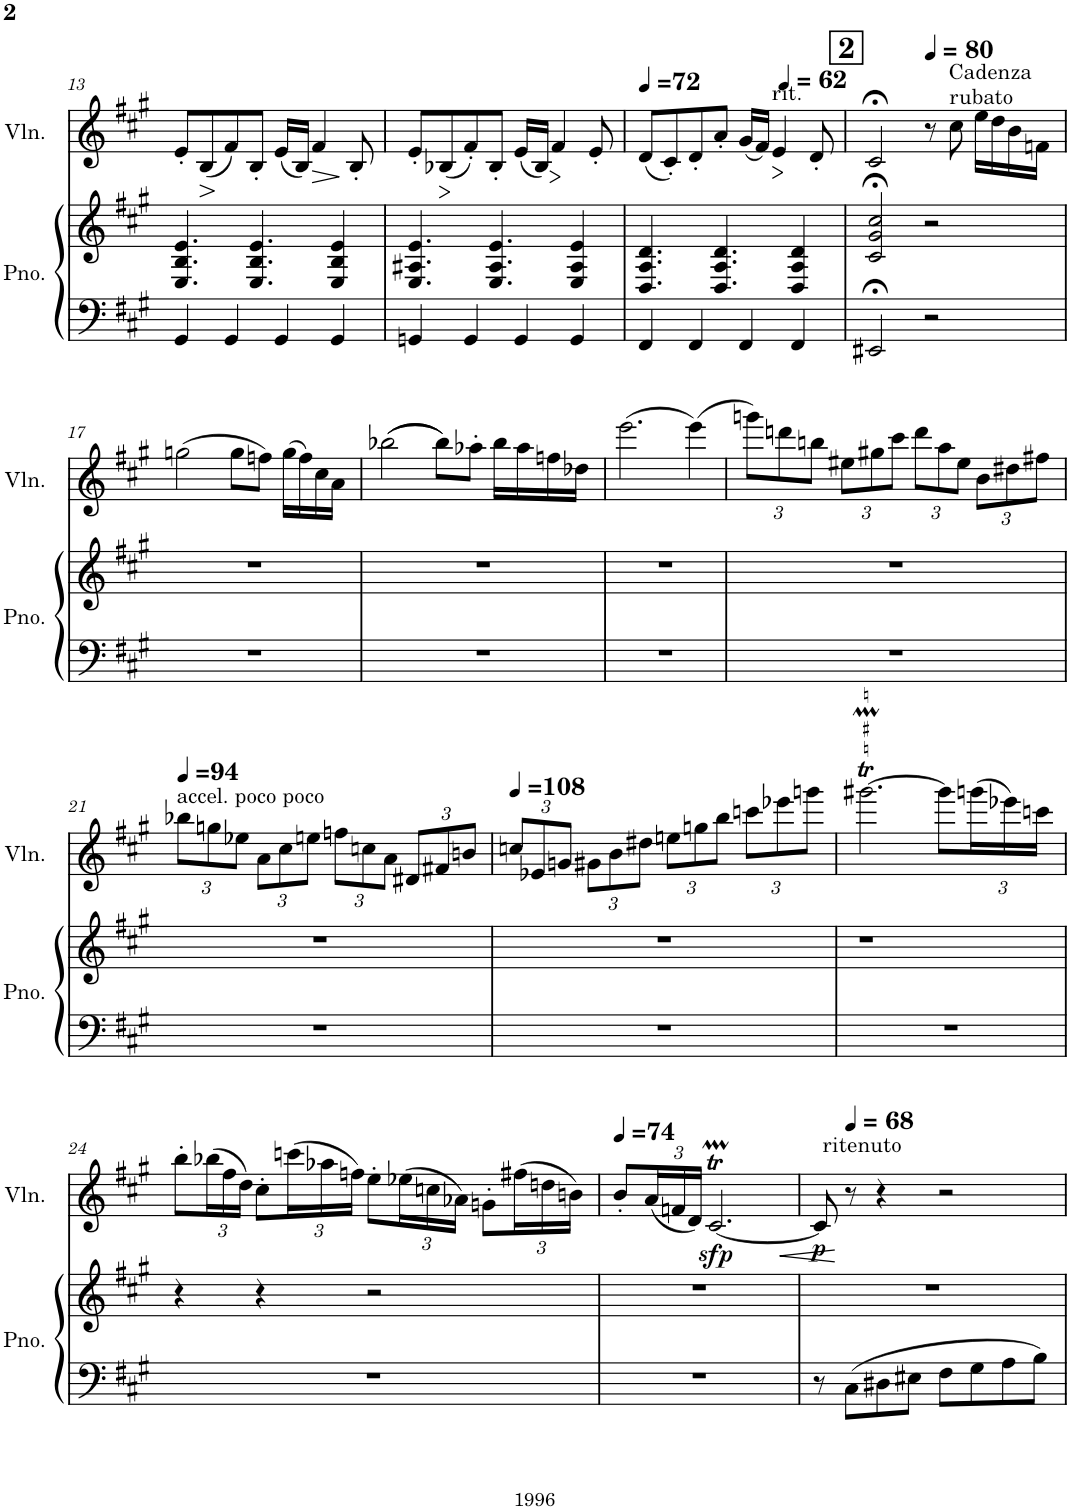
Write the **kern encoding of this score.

**kern	**kern	**kern	**dynam
*part2	*part2	*part1	*part1
*staff3	*staff2	*staff1	*staff1
*I"Piano	*	*I"Violin	*
*I'Pno.	*	*I'Vln.	*
!!LO:PB:g=z
*clefF4	*clefG2	*clefG2	*
*k[f#c#g#]	*k[f#c#g#]	*k[f#c#g#]	*
*M4/4	*M4/4	*M4/4	*
*met(c)	*met(c)	*met(c)	*
=13	=13	=13	=13
4GG#/	4.E/ 4.B/ 4.e/	8e'/L	.
!	!	!	!LO:HP:b
.	.	(8B/	>
4GG#/	.	8f#/)	]
.	4.E/ 4.B/ 4.e/	8B'/J	.
4GG#/	.	(16e/LL	.
.	.	16B/JJ)	.
!	!	!	!LO:HP:b
.	.	4f#/	>
4GG#/	4E/ 4B/ 4e/	.	.
.	.	8B'/	]
=14	=14	=14	=14
4GGn/	4.E/ 4.A#X/ 4.e/	8e'/L	.
!	!	!	!LO:HP:b
.	.	(8B-X/	>
4GG/	.	8f#'/)	]
.	4.E/ 4.A#/ 4.e/	8B-'/J	.
4GG/	.	(16e/LL	.
.	.	16B-/JJ)	.
!	!	!	!LO:HP:b
.	.	4f#/	>
4GG/	4E/ 4A#/ 4e/	.	.
.	.	8e'/	]
=15	=15	=15	=15
*	*	*MM72	*
4FF#/	4.D/ 4.A/ 4.d/	(8d/L	.
.	.	8c#'/)	.
4FF#/	.	8d'/	.
.	4.D/ 4.A/ 4.d/	8a'/J	.
4FF#/	.	(16g#/LL	.
.	.	16f#/JJ)	.
*	*	*MM62	*
!	!	!LO:TX:a:t=rit.	!
!	!	!	!LO:HP:b
.	.	4e/	>
4FF#/	4D/ 4A/ 4d/	.	.
.	.	8d'/	]
!!LO:REH:place=s1:a:B:cj:fs=14:t=2
=16	=16	=16	=16
2EE#X;</	2c#/;< 2g#/;< 2cc#/;<	2c#;</	.
*	*	*MM80	*
2r	2r	8r	.
!	!	!LO:TX:a:t=Cadenza	!
!	!	!LO:TX:a:t=rubato	!
.	.	8cc#\	.
.	.	16ee\LL	.
.	.	16dd\	.
.	.	16b\	.
.	.	16fn\JJ	.
!!LO:LB:g=z
=17	=17	=17	=17
1r	1r	(2ggn\	.
.	.	8gg\L	.
.	.	8ffn\J)	.
.	.	(16gg\LL	.
.	.	16ff\)	.
.	.	16cc#\	.
.	.	16a\JJ	.
=18	=18	=18	=18
1r	1r	((2bb-X\	.
.	.	8bb-\L))	.
.	.	8aa-X'\J	.
.	.	16bb-\LL	.
.	.	16aa-\	.
.	.	16ffn\	.
.	.	16dd-X\JJ	.
=19	=19	=19	=19
1r	1r	(2.eee\	.
.	.	(4eee\)	.
=20	=20	=20	=20
*	*	*Xbrackettup	*
1r	1r	12gggn\L)	.
.	.	12dddn\	.
.	.	12bbn\J	.
.	.	12ee#X\L	.
.	.	12gg#X\	.
.	.	12ccc#\J	.
.	.	12ddd\L	.
.	.	12aa\	.
.	.	12ee#\J	.
.	.	12b\L	.
.	.	12dd#X\	.
.	.	12ff#X\J	.
!!LO:LB:g=z
=21	=21	=21	=21
*	*	*MM94	*
!	!	!LO:TX:a:t=accel. poco poco	!
1r	1r	12bb-X\L	.
.	.	12ggn\	.
.	.	12ee-X\J	.
.	.	12a\L	.
.	.	12cc#\	.
.	.	12een\J	.
.	.	12ffn\L	.
.	.	12ccn\	.
.	.	12a\J	.
.	.	12d#X/L	.
.	.	12f#X/	.
.	.	12bn/J	.
=22	=22	=22	=22
*	*	*MM108	*
1r	1r	12ccn/L	.
.	.	12e-X/	.
.	.	12gn/J	.
.	.	12g#X\L	.
.	.	12b\	.
.	.	12dd#X\J	.
.	.	12een\L	.
.	.	12ggn\	.
.	.	12bb\J	.
.	.	12cccn\L	.
.	.	12eee-X\	.
.	.	12gggn\J	.
=23	=23	=23	=23
!	!	!LO:MOR:acc=#	!
1r	1r	[2.ggg#XtM\	.
.	.	8ggg#\L]	.
.	.	(24gggn\L	.
.	.	24eee-X\)	.
.	.	24cccn\JJ	.
!!LO:LB:g=z
=24	=24	=24	=24
1r	4r	8bb'\L	.
.	.	(24bb-X\L	.
.	.	24ff#\	.
.	.	24dd\JJ)	.
.	4r	8cc#'\L	.
.	.	(24cccn\L	.
.	.	24aa-X\	.
.	.	24ffn\JJ)	.
.	2r	8ee'\L	.
.	.	(24ee-X\L	.
.	.	24ccn\	.
.	.	24a-X\JJ)	.
.	.	8gn'\L	.
.	.	(24ff#X\L	.
.	.	24ddn\	.
.	.	24bn\JJ)	.
=25	=25	=25	=25
*	*	*MM74	*
1r	1r	8b'/L	.
.	.	(24a/L	.
.	.	24fn/	.
.	.	24d/JJ)	.
!	!	!	!LO:HP:b
!	!	!	!LO:DY:n=1:b
.	.	[2.c#tm/	< sfp
=26	=26	=26	=26
!	!	!LO:TX:a:t=ritenuto	!
!	!	!	!LO:DY:b
8r	1r	8c#/]	p
*	*	*MM68	*
8C#\L	.	8r	[
8D#X\	.	4r	.
8E#X\J	.	.	.
8F#\L	.	2r	.
8G#\	.	.	.
8A\	.	.	.
8B\J	.	.	.
=	=	=	=
*-	*-	*-	*-
